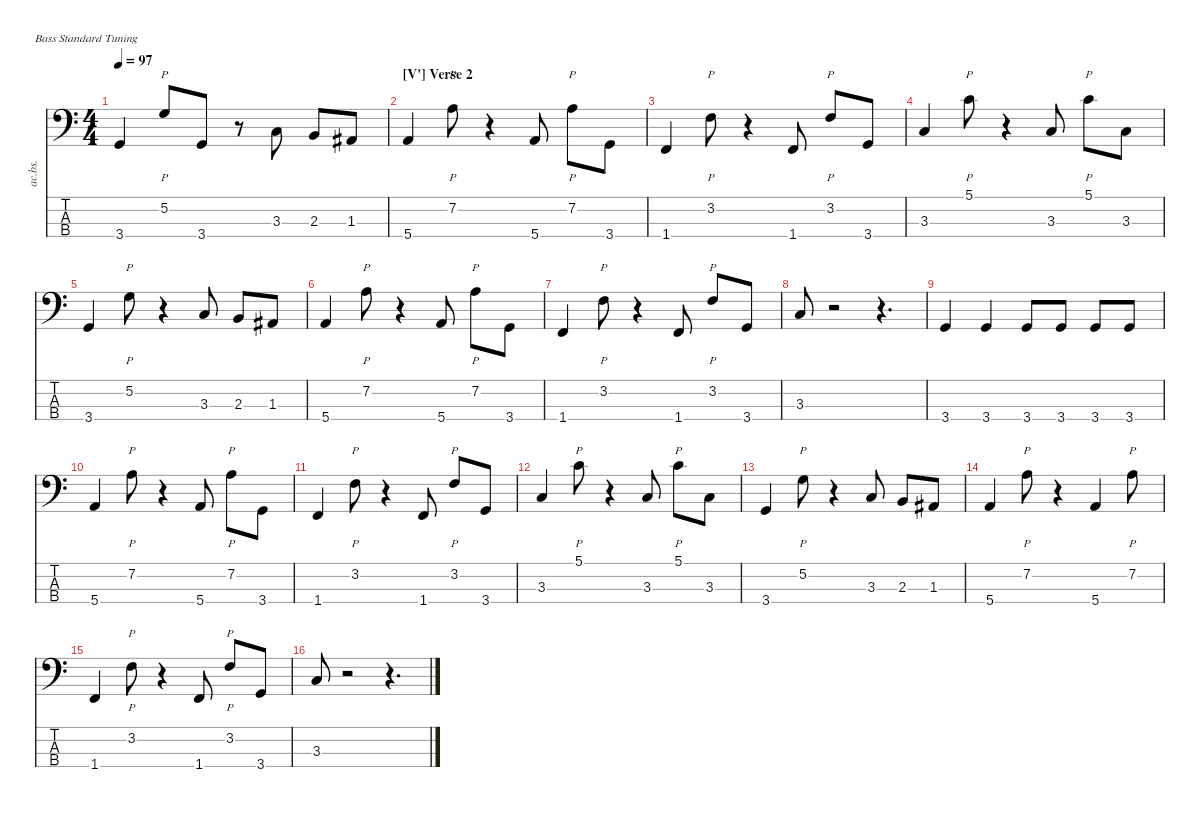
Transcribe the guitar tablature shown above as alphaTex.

\defaultSystemsLayout 4
\hideDynamics
\bracketExtendMode nobrackets
\track ("Acoustic Bass" "ac.bs.") {instrument acousticbass}
\staff {score tabs}
\tuning (G2 D2 A1 E1)
\ts (4 4)
\tempo 97
\clef f4
\ks c
3.4.4{dy mf beam Up} 5.2.8{p beam Up} 3.4.8{beam Up} r.8{beam Down} 3.3.8{beam Up} 2.3.8{beam Up} 1.3{acc #}.8{beam Up} |
\section ("V'" "Verse 2")
5.4.4{beam Up} 7.2.8{p beam Down} r.4{beam Down} 5.4.8{beam Up} 7.2.8{p beam Down} 3.4.8{beam Down} |
1.4.4{beam Up} 3.2.8{p beam Down} r.4{beam Down} 1.4.8{beam Up} 3.2.8{p beam Up} 3.4.8{beam Up} |
3.3.4{beam Up} 5.1.8{p beam Down} r.4{beam Down} 3.3.8{beam Up} 5.1.8{p beam Down} 3.3.8{beam Down} |
3.4.4{beam Up} 5.2.8{p beam Down} r.4{beam Down} 3.3.8{beam Up} 2.3.8{beam Up} 1.3{acc #}.8{beam Up} |
5.4.4{beam Up} 7.2.8{p beam Down} r.4{beam Down} 5.4.8{beam Up} 7.2.8{p beam Down} 3.4.8{beam Down} |
1.4.4{beam Up} 3.2.8{p beam Down} r.4{beam Down} 1.4.8{beam Up} 3.2.8{p beam Up} 3.4.8{beam Up} |
3.3.8{beam Up} r.2{beam Down} r.4{d beam Down} |
3.4.4{beam Up} 3.4.4{beam Up} 3.4.8{beam Up} 3.4.8{beam Up} 3.4.8{beam Up} 3.4.8{beam Up} |
5.4.4{beam Up} 7.2.8{p beam Down} r.4{beam Down} 5.4.8{beam Up} 7.2.8{p beam Down} 3.4.8{beam Down} |
1.4.4{beam Up} 3.2.8{p beam Down} r.4{beam Down} 1.4.8{beam Up} 3.2.8{p beam Up} 3.4.8{beam Up} |
3.3.4{beam Up} 5.1.8{p beam Down} r.4{beam Down} 3.3.8{beam Up} 5.1.8{p beam Down} 3.3.8{beam Down} |
3.4.4{beam Up} 5.2.8{p beam Down} r.4{beam Down} 3.3.8{beam Up} 2.3.8{beam Up} 1.3{acc #}.8{beam Up} |
5.4.4{beam Up} 7.2.8{p beam Down} r.4{beam Down} 5.4.4{beam Up} 7.2.8{p beam Down} |
1.4.4{beam Up} 3.2.8{p beam Down} r.4{beam Down} 1.4.8{beam Up} 3.2.8{p beam Up} 3.4.8{beam Up} |
3.3.8{beam Up} r.2{beam Down} r.4{d beam Down}
